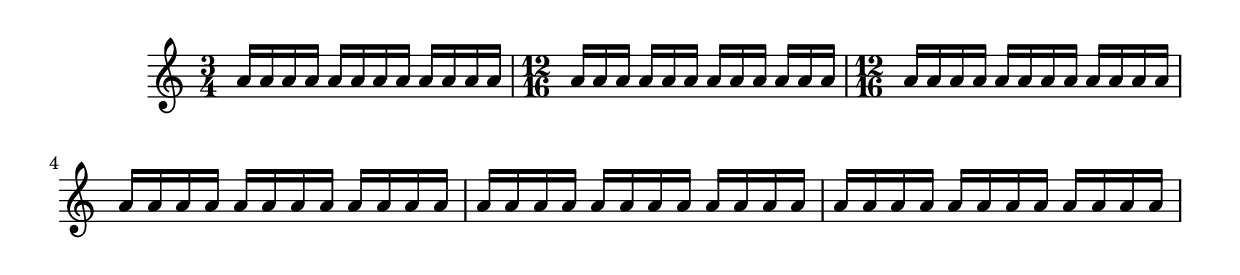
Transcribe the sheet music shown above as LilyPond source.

\version "2.11.61"

\header {
  lsrtags = "rhythms"
  texidoc = "
The property @code{measureLength} determines where bar lines
should be inserted and, with @code{beatLength} and
@code{beatGrouping}, how automatic beams should be generated
for beam durations and time signatures for which no beam-ending
rules are defined.  This example shows several ways of controlling
beaming by setting these properties.  The explanations are shown
as comments in the code.
"
  doctitle = "Using beatLength and beatGrouping"
}

\relative c'' {
  \time 3/4
  % The default in 3/4 time is to beam in three groups
  % each of a quarter note length
  a16 a a a a a a a a a a a

  \time 12/16
  % No auto-beaming is defined for 12/16
  a16 a a a a a a a a a a a

  \time 3/4
  % Change time signature symbol, but retain underlying 3/4 beaming
  \set Score.timeSignatureFraction = #'(12 . 16)
  a16 a a a a a a a a a a a

  % The 3/4 time default grouping of (1 1 1) and beatLength of 1/8
  % are not consistent with a measureLength of 3/4, so the beams
  % are grouped at beatLength intervals
  \set Score.beatLength = #(ly:make-moment 1 8)
  a16 a a a a a a a a a a a

  % Specify beams in groups of (3 3 2 3) 1/16th notes
  % 3+3+2+3=11, and 11*1/16<>3/4, so beatGrouping does not apply,
  % and beams are grouped at beatLength (1/16) intervals
  \set Score.beatLength = #(ly:make-moment 1 16)
  \set Score.beatGrouping = #'(3 3 2 3)
  a16 a a a a a a a a a a a

  % Specify beams in groups of (3 4 2 3) 1/16th notes
  % 3+4+2+3=12, and 12*1/16=3/4, so beatGrouping applies
  \set Score.beatLength = #(ly:make-moment 1 16)
  \set Score.beatGrouping = #'(3 4 2 3)
  a16 a a a a a a a a a a a
}